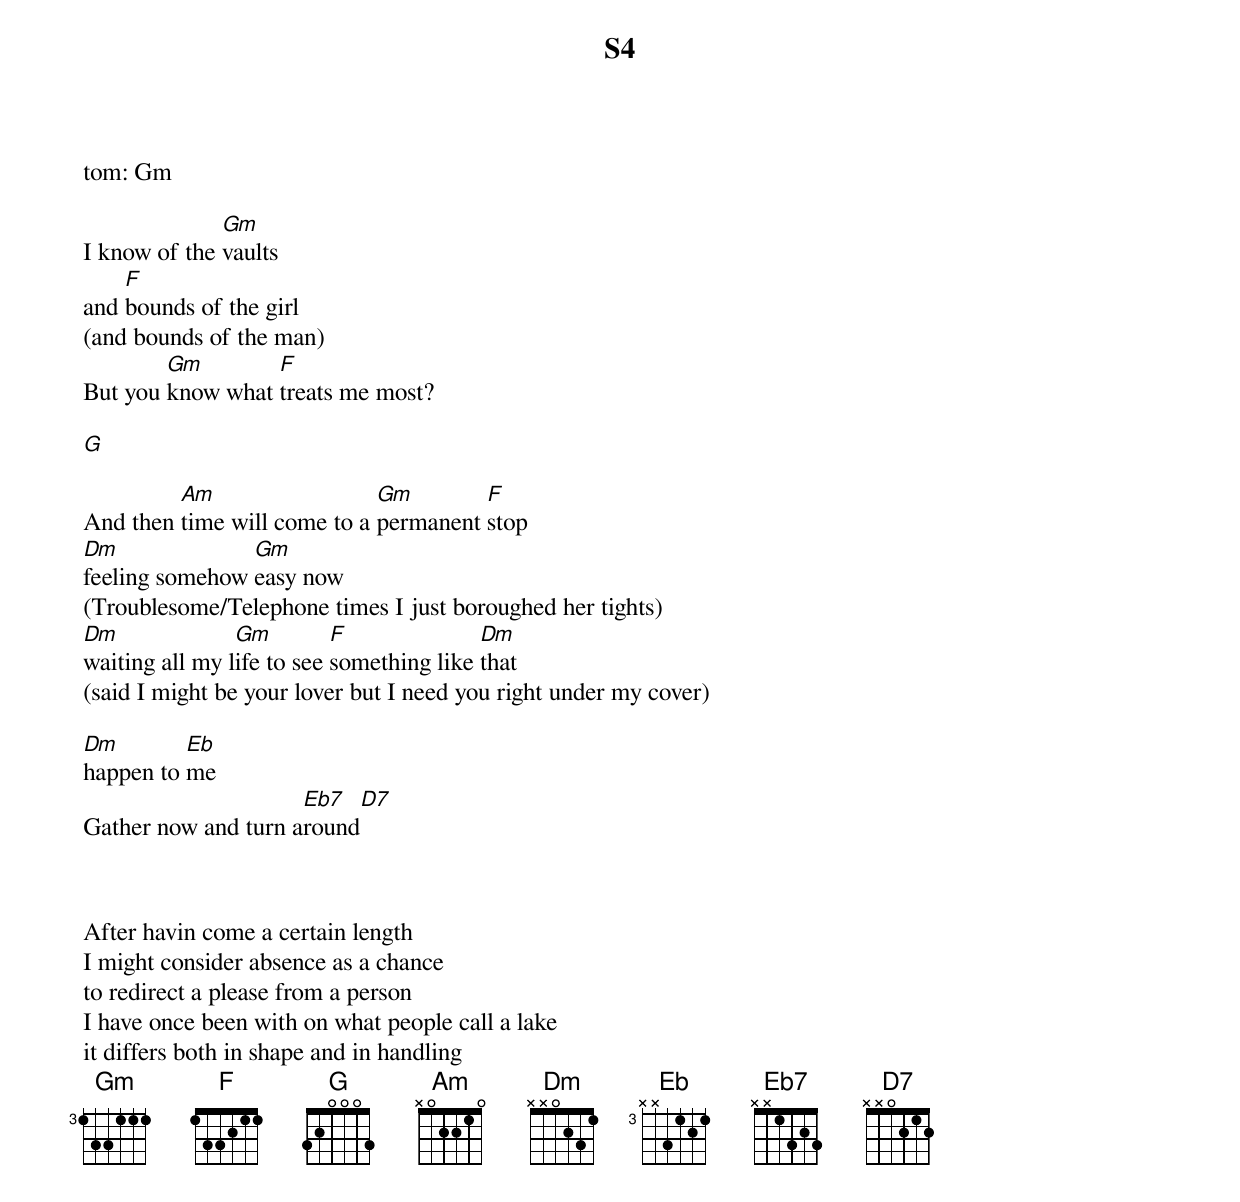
S4
tom: Gm

              Gm
I know of the vaults
    F
and bounds of the girl
(and bounds of the man)
        Gm        F
But you know what treats me most?

G

         Am                  Gm        F
And then time will come to a permanent stop
Dm              Gm
feeling somehow easy now
(Troublesome/Telephone times I just boroughed her tights)
Dm              Gm         F              Dm
waiting all my life to see something like that
(said I might be your lover but I need you right under my cover)

Dm        Eb
happen to me
                     Eb7    D7
Gather now and turn around



After havin come a certain length
I might consider absence as a chance
to redirect a please from a person
I have once been with on what people call a lake
it differs both in shape and in handling
